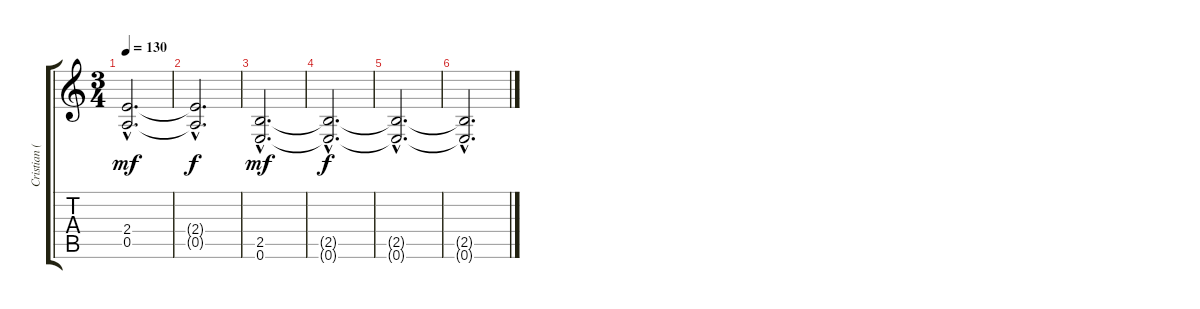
\track ("Cristian (guitarra)" "Cristian (") {instrument overdrivenguitar}
\staff {score tabs}
\tuning (E4 B3 G3 D3 A2 E2) {hide}
\ts (3 4)
\tempo 130
\clef g2
\ks c
(2.4{hac} 0.5{hac}).2{d dy mf} |
(2.4{hac t} 0.5{hac t}).2{d dy f} |
(2.5{hac} 0.6{hac}).2{d dy mf} |
(2.5{hac t} 0.6{hac t}).2{d dy f} |
(2.5{hac t} 0.6{hac t}).2{d} |
(2.5{hac t} 0.6{hac t}).2{d}
